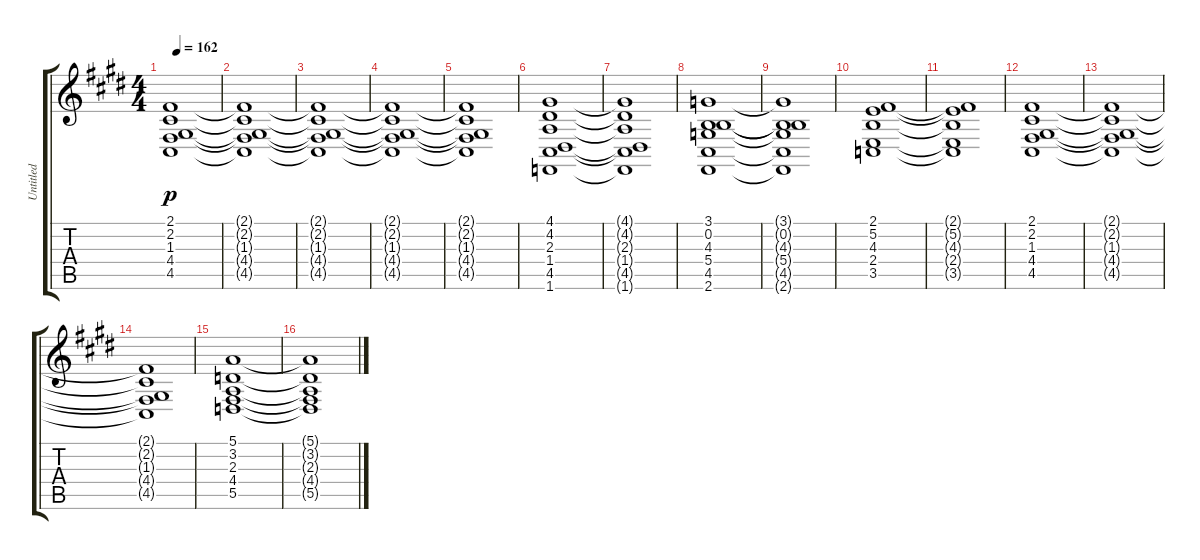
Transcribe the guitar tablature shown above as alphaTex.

\track ("Untitled" "Untitled") {instrument synthstrings1}
\staff {score tabs}
\tuning (E4 B3 G3 D3 A2 E2) {hide}
\ts (4 4)
\tempo 162
\clef g2
\ks c#minor
(2.1{t} 2.2{t} 1.3{t} 4.4{t} 4.5{t}).1{dy p} |
\ks e
(2.1{t} 2.2{t} 1.3{t} 4.4{t} 4.5{t}).1 |
\ks c#minor
(2.1{t} 2.2{t} 1.3{t} 4.4{t} 4.5{t}).1 |
(2.1{t} 2.2{t} 1.3{t} 4.4{t} 4.5{t}).1 |
\ks e
(2.1{t} 2.2{t} 1.3{t} 4.4{t} 4.5{t}).1 |
\ks c#minor
(4.1 4.2 2.3 1.4 4.5 1.6).1 |
(4.1{t} 4.2{t} 2.3{t} 1.4{t} 4.5{t} 1.6{t}).1 |
\ks e
(3.1 0.2 4.3 5.4 4.5 2.6).1 |
\ks c#minor
(3.1{t} 0.2{t} 4.3{t} 5.4{t} 4.5{t} 2.6{t}).1 |
\ks e
(2.1 5.2 4.3 2.4 3.5).1 |
\ks c#minor
(2.1{t} 5.2{t} 4.3{t} 2.4{t} 3.5{t}).1 |
\ks e
(2.1 2.2 1.3 4.4 4.5).1 |
\ks c#minor
(2.1{t} 2.2{t} 1.3{t} 4.4{t} 4.5{t}).1 |
(2.1{t} 2.2{t} 1.3{t} 4.4{t} 4.5{t}).1 |
\ks e
(5.1 3.2 2.3 4.4 5.5).1 |
\ks c#minor
(5.1{t} 3.2{t} 2.3{t} 4.4{t} 5.5{t}).1
